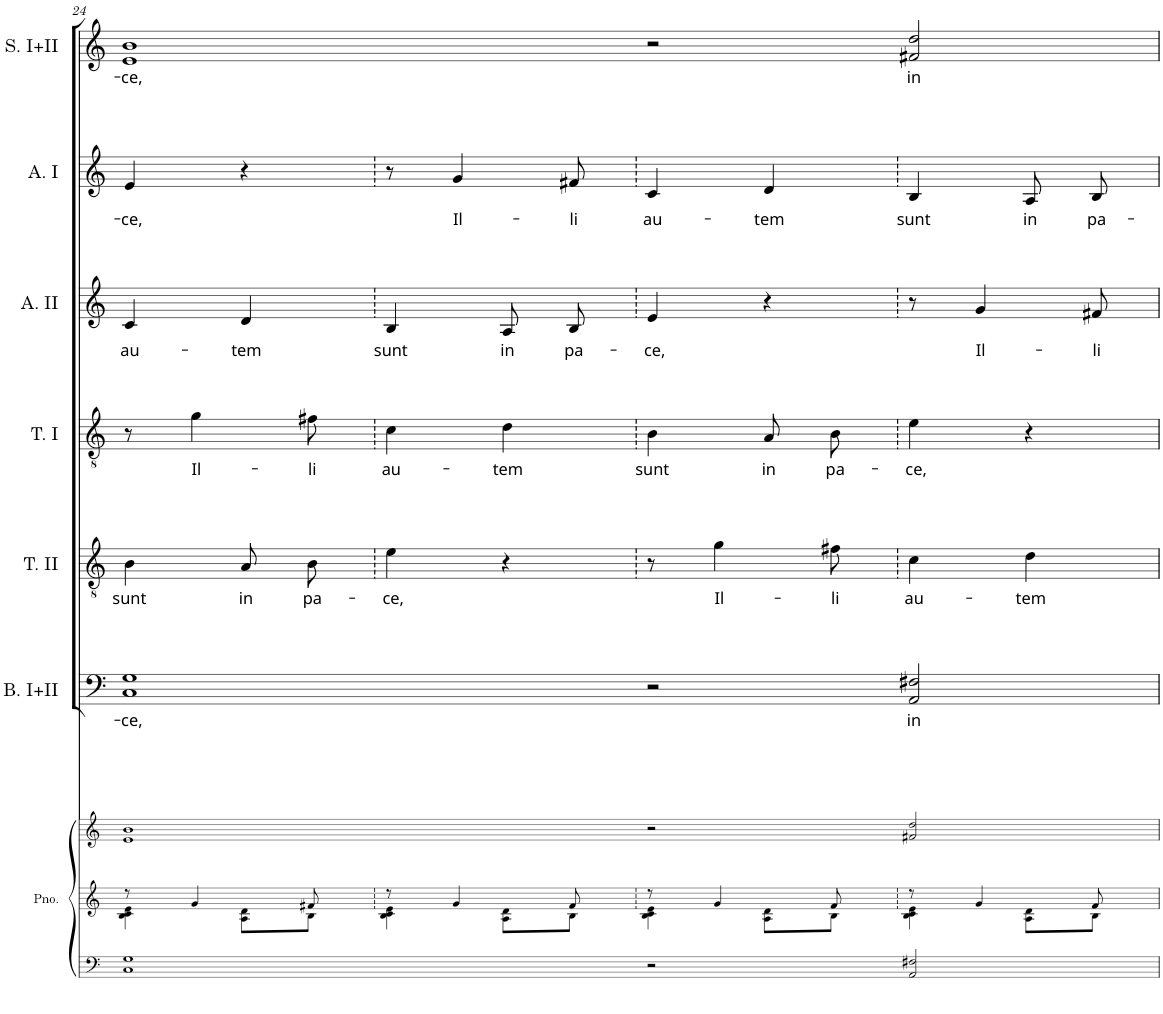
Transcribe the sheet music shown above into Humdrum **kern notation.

**kern	**kern	**kern	**kern	**text	**kern	**text	**kern	**text	**kern	**text	**kern	**text	**kern	**text	**kern	**kern
*part9	*part9	*part9	*part8	*part8	*part7	*part7	*part6	*part6	*part5	*part5	*part4	*part4	*part3	*part3	*part2	*part1
*staff11	*staff10	*staff9	*staff8	*staff8	*staff7	*staff7	*staff6	*staff6	*staff5	*staff5	*staff4	*staff4	*staff3	*staff3	*staff2	*staff1
*I"Piano	*	*	*I"Bass I+II	*	*I"Tenor II	*	*I"Tenor I	*	*I"Alto II	*	*I"Alto I	*	*I"Soprano I+II	*	*I"Soprano II	*I"Soprano I
*I'Pno.	*	*	*I'B. I+II	*	*I'T. II	*	*I'T. I	*	*I'A. II	*	*I'A. I	*	*I'S. I+II	*	*I'S. II	*I'S. I
!!LO:PB:g=z
*clefF4	*clefG2	*clefG2	*clefF4	*	*clefGv2	*	*clefGv2	*	*clefG2	*	*clefG2	*	*clefG2	*	*clefG2	*clefG2
*k[]	*k[]	*k[]	*k[]	*	*k[]	*	*k[]	*	*k[]	*	*k[]	*	*k[]	*	*k[]	*k[]
*M4/2	*M4/2	*M4/2	*M4/2	*	*M4/2	*	*M4/2	*	*M4/2	*	*M4/2	*	*M4/2	*	*M4/2	*M4/2
*met(c|)	*met(c|)	*met(c|)	*met(c|)	*	*met(c|)	*	*met(c|)	*	*met(c|)	*	*met(c|)	*	*met(c|)	*	*met(c|)	*met(c|)
=24	=24	=24	=24	=24	=24	=24	=24	=24	=24	=24	=24	=24	=24	=24	=24	=24
*	*^	*	*	*	*	*	*	*	*	*	*	*	*	*	*	*
!	!	!	!	!	!LO:LY:b	!	!LO:LY:b	!	!	!	!LO:LY:b	!	!LO:LY:b	!	!LO:LY:b	!	!
1C 1G	8r	4B\ 4c\ 4e\	1e 1b	1C 1G	-ce,	4B\	sunt	8r	.	4c/	au-	4e/	-ce,	1e 1b	-ce,	0r	0r
!	!	!	!	!	!	!	!	!	!LO:LY:b	!	!	!	!	!	!	!	!
.	4g/	.	.	.	.	.	.	4g\	Il-	.	.	.	.	.	.	.	.
!	!	!	!	!	!	!	!LO:LY:b	!	!	!	!LO:LY:b	!	!	!	!	!	!
.	.	8A\ 8d\L	.	.	.	8A/L	in	.	.	4d/	-tem	4r	.	.	.	.	.
!	!	!	!	!	!	!	!LO:LY:b	!	!LO:LY:b	!	!	!	!	!	!	!	!
.	8f#X/	8B\J	.	.	.	8B/J	pa-	8f#X\	-li	.	.	.	.	.	.	.	.
!	!	!	!	!	!	!	!LO:LY:b	!	!LO:LY:b	!	!LO:LY:b	!	!	!	!	!	!
.	8r	4B\ 4c\ 4e\	.	.	.	4e\	-ce,	4c\	au-	4B/	sunt	8r	.	.	.	.	.
!	!	!	!	!	!	!	!	!	!	!	!	!	!LO:LY:b	!	!	!	!
.	4g/	.	.	.	.	.	.	.	.	.	.	4g/	Il-	.	.	.	.
!	!	!	!	!	!	!	!	!	!LO:LY:b	!	!LO:LY:b	!	!	!	!	!	!
.	.	8A\ 8d\L	.	.	.	4r	.	4d\	-tem	8A/L	in	.	.	.	.	.	.
!	!	!	!	!	!	!	!	!	!	!	!LO:LY:b	!	!LO:LY:b	!	!	!	!
.	8f#/	8B\J	.	.	.	.	.	.	.	8B/J	pa-	8f#X/	-li	.	.	.	.
!	!	!	!	!	!	!	!	!	!LO:LY:b	!	!LO:LY:b	!	!LO:LY:b	!	!	!	!
2r	8r	4B\ 4c\ 4e\	2r	2r	.	8r	.	4B\	sunt	4e/	-ce,	4c/	au-	2r	.	.	.
!	!	!	!	!	!	!	!LO:LY:b	!	!	!	!	!	!	!	!	!	!
.	4g/	.	.	.	.	4g\	Il-	.	.	.	.	.	.	.	.	.	.
!	!	!	!	!	!	!	!	!	!LO:LY:b	!	!	!	!LO:LY:b	!	!	!	!
.	.	8A\ 8d\L	.	.	.	.	.	8A/L	in	4r	.	4d/	-tem	.	.	.	.
!	!	!	!	!	!	!	!LO:LY:b	!	!LO:LY:b	!	!	!	!	!	!	!	!
.	8f#/	8B\J	.	.	.	8f#X\	-li	8B/J	pa-	.	.	.	.	.	.	.	.
!	!	!	!	!	!LO:LY:b	!	!LO:LY:b	!	!LO:LY:b	!	!	!	!LO:LY:b	!	!LO:LY:b	!	!
2AA/ 2F#X/	8r	4B\ 4c\ 4e\	2f#X/ 2dd/	2AA/ 2F#X/	in	4c\	au-	4e\	-ce,	8r	.	4B/	sunt	2f#X/ 2dd/	in	.	.
!	!	!	!	!	!	!	!	!	!	!	!LO:LY:b	!	!	!	!	!	!
.	4g/	.	.	.	.	.	.	.	.	4g/	Il-	.	.	.	.	.	.
!	!	!	!	!	!	!	!LO:LY:b	!	!	!	!	!	!LO:LY:b	!	!	!	!
.	.	8A\ 8d\L	.	.	.	4d\	-tem	4r	.	.	.	8A/L	in	.	.	.	.
!	!	!	!	!	!	!	!	!	!	!	!LO:LY:b	!	!LO:LY:b	!	!	!	!
.	8f#/	8B\J	.	.	.	.	.	.	.	8f#X/	-li	8B/J	pa-	.	.	.	.
*	*v	*v	*	*	*	*	*	*	*	*	*	*	*	*	*	*	*
=	=	=	=	=	=	=	=	=	=	=	=	=	=	=	=	=
*-	*-	*-	*-	*-	*-	*-	*-	*-	*-	*-	*-	*-	*-	*-	*-	*-
